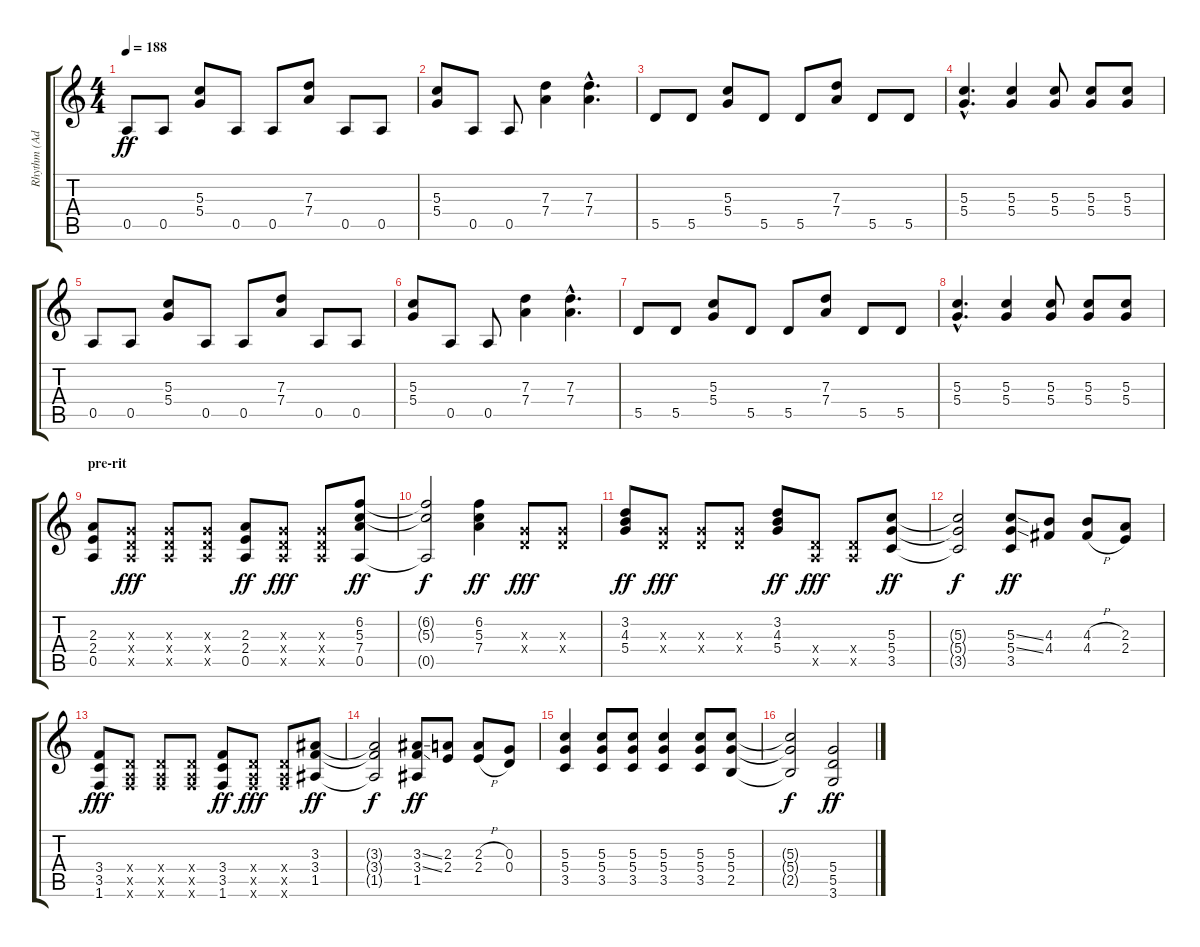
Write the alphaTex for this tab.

\track ("Rhythm (Adrian)" "Rhythm (Ad") {instrument distortionguitar}
\staff {score tabs}
\tuning (E4 B3 G3 D3 A2 E2) {hide}
\ts (4 4)
\tempo 188
\clef g2
\ks c
0.5.8{dy ff} 0.5.8 (5.3 5.4).8 0.5.8 0.5.8 (7.3 7.4).8 0.5.8 0.5.8 |
(5.3 5.4).8 0.5.8 0.5.8 (7.3 7.4).4 (7.3{hac} 7.4{hac}).4{d} |
5.5.8 5.5.8 (5.3 5.4).8 5.5.8 5.5.8 (7.3 7.4).8 5.5.8 5.5.8 |
(5.3{hac} 5.4{hac}).4{d} (5.3 5.4).4 (5.3 5.4).8 (5.3 5.4).8 (5.3 5.4).8 |
0.5.8 0.5.8 (5.3 5.4).8 0.5.8 0.5.8 (7.3 7.4).8 0.5.8 0.5.8 |
(5.3 5.4).8 0.5.8 0.5.8 (7.3 7.4).4 (7.3{hac} 7.4{hac}).4{d} |
5.5.8 5.5.8 (5.3 5.4).8 5.5.8 5.5.8 (7.3 7.4).8 5.5.8 5.5.8 |
(5.3{hac} 5.4{hac}).4{d} (5.3 5.4).4 (5.3 5.4).8 (5.3 5.4).8 (5.3 5.4).8 |
\section ("" "pre-rit")
(2.3 2.4 0.5).8 (0.3{x} 0.4{x} 0.5{x}).8{dy fff} (0.3{x} 0.4{x} 0.5{x}).8 (0.3{x} 0.4{x} 0.5{x}).8 (2.3 2.4 0.5).8{dy ff} (0.3{x} 0.4{x} 0.5{x}).8{dy fff} (0.3{x} 0.4{x} 0.5{x}).8 (6.2 5.3 7.4 0.5).8{dy ff} |
(6.2{t} 5.3{t} 0.5{t}).2{dy f} (6.2 5.3 7.4).4{dy ff} (0.3{x} 0.4{x}).8{dy fff} (0.3{x} 0.4{x}).8 |
(3.2 4.3 5.4).8{dy ff} (0.3{x} 0.4{x}).8{dy fff} (0.3{x} 0.4{x}).8 (0.3{x} 0.4{x}).8 (3.2 4.3 5.4).8{dy ff} (0.4{x} 0.5{x}).8{dy fff} (0.4{x} 0.5{x}).8 (5.3 5.4 3.5).8{dy ff} |
(5.3{t} 5.4{t} 3.5{t}).2{dy f} (5.3{ss} 5.4{ss} 3.5).8{dy ff} (4.3 4.4).8 (4.3{h} 4.4{h}).8 (2.3 2.4).8 |
(3.4 3.5 1.6).8{dy fff} (0.4{x} 0.5{x} 1.6{x}).8 (0.4{x} 0.5{x} 1.6{x}).8 (0.4{x} 0.5{x} 1.6{x}).8 (3.4 3.5 1.6).8{dy ff} (0.4{x} 0.5{x} 1.6{x}).8{dy fff} (0.4{x} 0.5{x} 1.6{x}).8 (3.3 3.4 1.5).8{dy ff} |
(3.3{t} 3.4{t} 1.5{t}).2{dy f} (3.3{ss} 3.4{ss} 1.5).8{dy ff} (2.3 2.4).8 (2.3{h} 2.4{h}).8 (0.3 0.4).8 |
(5.3 5.4 3.5).4 (5.3 5.4 3.5).8 (5.3 5.4 3.5).8 (5.3 5.4 3.5).4 (5.3 5.4 3.5).8 (5.3 5.4 2.5).8 |
(5.3{t} 5.4{t} 2.5{t}).2{dy f} (5.4 5.5 3.6).2{dy ff}
